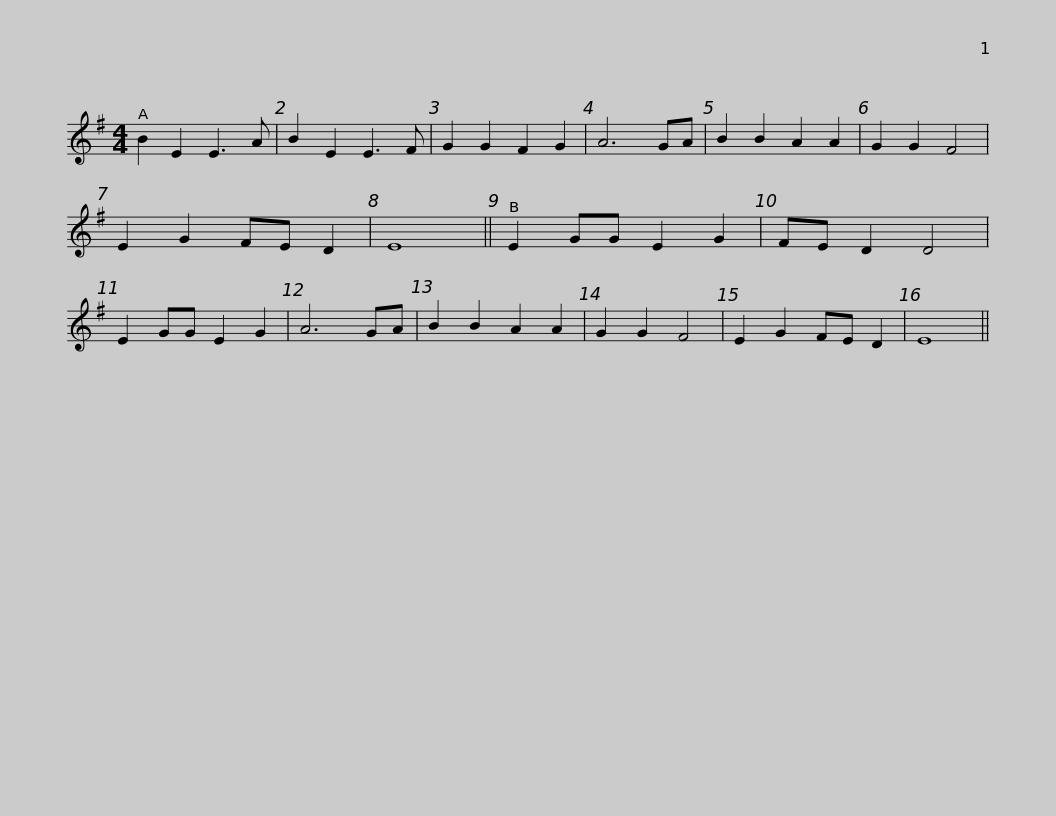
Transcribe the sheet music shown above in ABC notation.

X:1
L:1/8
M:4/4
I:linebreak $
K:Emin
V:1 treble
V:1
 B2 E2 E3 A | B2 E2 E3 F | G2 G2 F2 G2 | A6 GA | B2 B2 A2 A2 | %5
 G2 G2 F4 | E2 G2 FE D2 | E8 || E2 GG E2 G2 | FE D2 D4 |$ %10
 E2 GG E2 G2 | A6 GA | B2 B2 A2 A2 | G2 G2 F4 | E2 G2 FE D2 | %15
 E8 || %16
